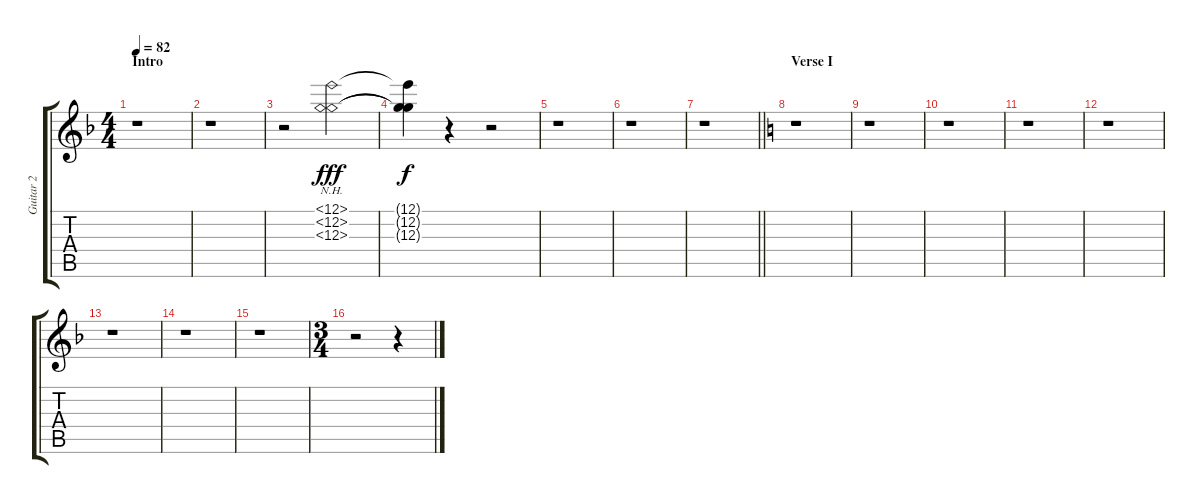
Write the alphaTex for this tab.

\track ("Guitar 2" "Guitar 2") {instrument acousticguitarsteel}
\staff {score tabs}
\tuning (E4 G3 G3 C3 A2 E2) {hide}
\ts (4 4)
\section ("" "Intro")
\tempo 82
\clef g2
\ks f
r.1{dy fff instrument acousticguitarsteel} |
r.1 |
r.2 (12.1{nh} 12.2{nh} 12.3{nh}).2 |
(12.1{t} 12.2{t} 12.3{t}).4{dy f} r.4 r.2 |
r.1 |
r.1 |
\barLineRight lightlight
r.1 |
\section ("" "Verse I")
\ks c
r.1 |
r.1 |
r.1 |
r.1 |
r.1 |
\ks f
r.1 |
r.1 |
r.1 |
\ts (3 4)
r.2 r.4
